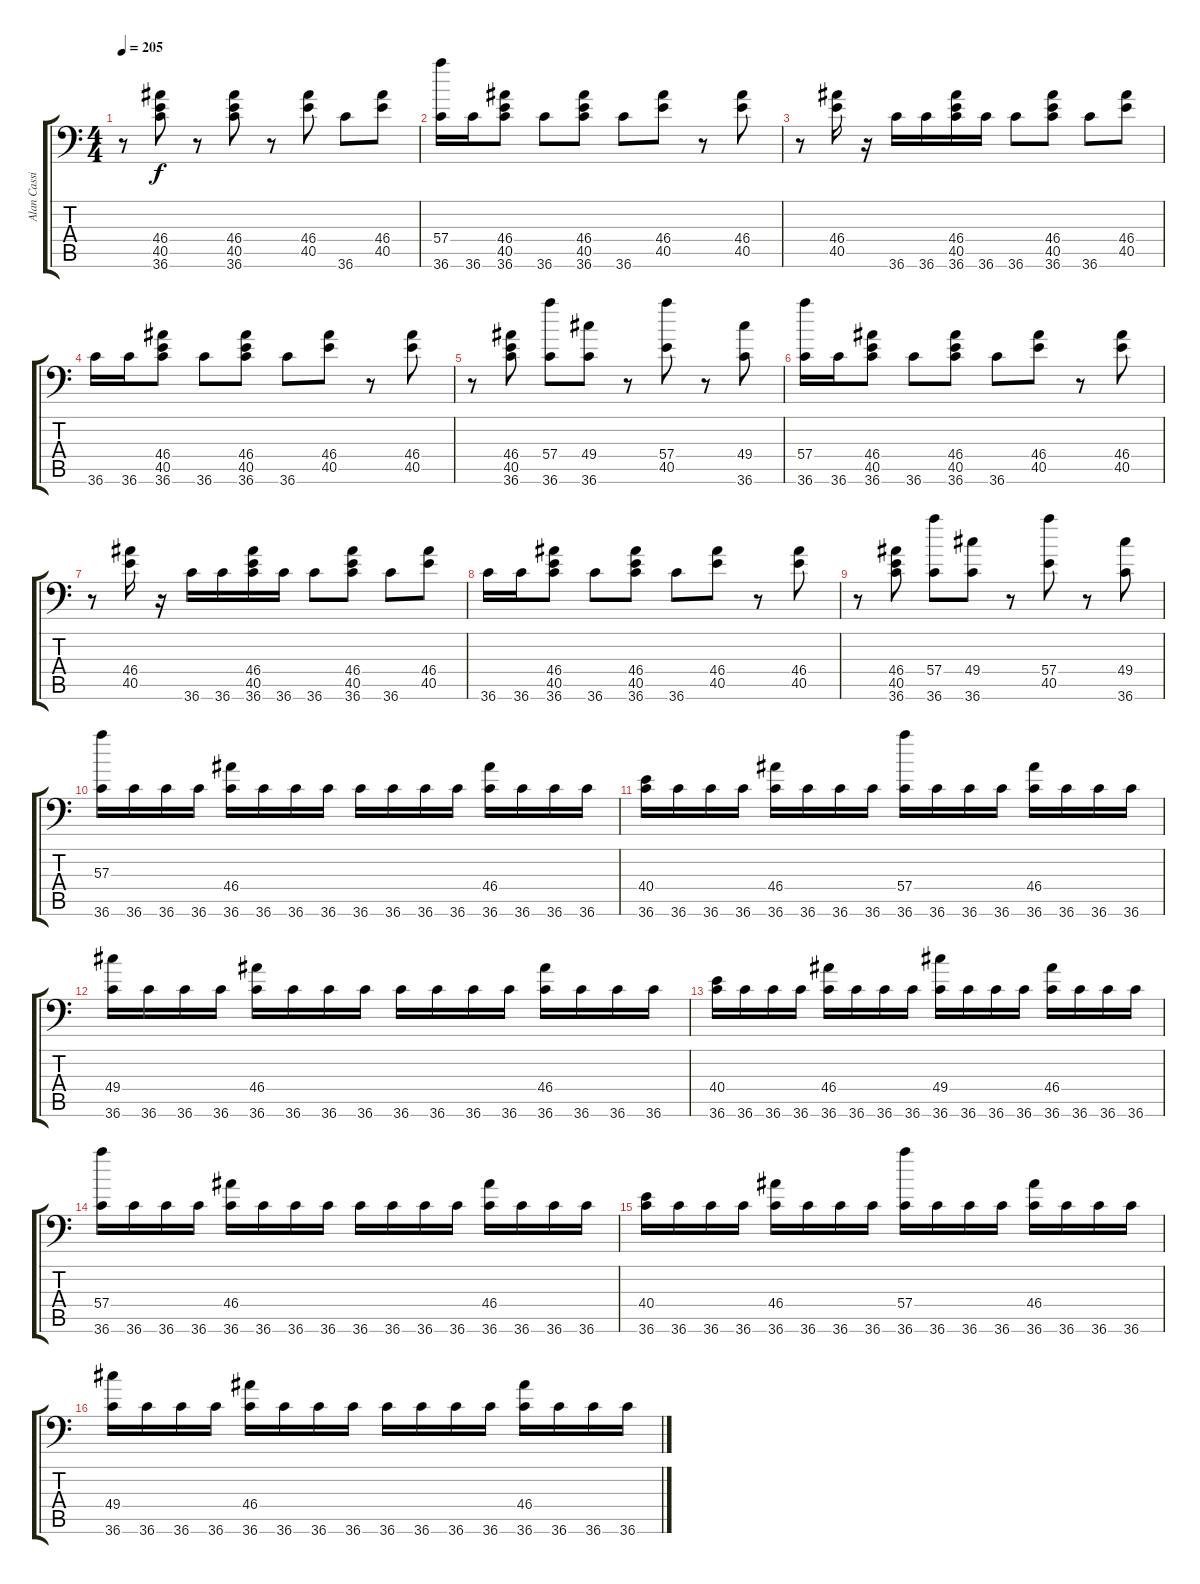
\track ("Alan Cassidy" "Alan Cassi") {instrument acousticgrandpiano}
\staff {score tabs}
\tuning (C-1 C-1 C-1 C-1 C-1 C-1) {hide}
\ts (4 4)
\tempo 205
\clef f4
\ks c
r.8{dy f} (46.4 40.5 36.6).8 r.8 (46.4 40.5 36.6).8 r.8 (46.4 40.5).8 36.6.8 (46.4 40.5).8 |
(57.4 36.6).16 36.6.16 (46.4 40.5 36.6).8 36.6.8 (46.4 40.5 36.6).8 36.6.8 (46.4 40.5).8 r.8 (46.4 40.5).8 |
r.8 (46.4 40.5).16 r.16 36.6.16 36.6.16 (46.4 40.5 36.6).16 36.6.16 36.6.8 (46.4 40.5 36.6).8 36.6.8 (46.4 40.5).8 |
36.6.16 36.6.16 (46.4 40.5 36.6).8 36.6.8 (46.4 40.5 36.6).8 36.6.8 (46.4 40.5).8 r.8 (46.4 40.5).8 |
r.8 (46.4 40.5 36.6).8 (57.4 36.6).8 (49.4 36.6).8 r.8 (57.4 40.5).8 r.8 (49.4 36.6).8 |
(57.4 36.6).16 36.6.16 (46.4 40.5 36.6).8 36.6.8 (46.4 40.5 36.6).8 36.6.8 (46.4 40.5).8 r.8 (46.4 40.5).8 |
r.8 (46.4 40.5).16 r.16 36.6.16 36.6.16 (46.4 40.5 36.6).16 36.6.16 36.6.8 (46.4 40.5 36.6).8 36.6.8 (46.4 40.5).8 |
36.6.16 36.6.16 (46.4 40.5 36.6).8 36.6.8 (46.4 40.5 36.6).8 36.6.8 (46.4 40.5).8 r.8 (46.4 40.5).8 |
r.8 (46.4 40.5 36.6).8 (57.4 36.6).8 (49.4 36.6).8 r.8 (57.4 40.5).8 r.8 (49.4 36.6).8 |
(57.3 36.6).16 36.6.16 36.6.16 36.6.16 (46.4 36.6).16 36.6.16 36.6.16 36.6.16 36.6.16 36.6.16 36.6.16 36.6.16 (46.4 36.6).16 36.6.16 36.6.16 36.6.16 |
(40.4 36.6).16 36.6.16 36.6.16 36.6.16 (46.4 36.6).16 36.6.16 36.6.16 36.6.16 (57.4 36.6).16 36.6.16 36.6.16 36.6.16 (46.4 36.6).16 36.6.16 36.6.16 36.6.16 |
(49.4 36.6).16 36.6.16 36.6.16 36.6.16 (46.4 36.6).16 36.6.16 36.6.16 36.6.16 36.6.16 36.6.16 36.6.16 36.6.16 (46.4 36.6).16 36.6.16 36.6.16 36.6.16 |
(40.4 36.6).16 36.6.16 36.6.16 36.6.16 (46.4 36.6).16 36.6.16 36.6.16 36.6.16 (49.4 36.6).16 36.6.16 36.6.16 36.6.16 (46.4 36.6).16 36.6.16 36.6.16 36.6.16 |
(57.4 36.6).16 36.6.16 36.6.16 36.6.16 (46.4 36.6).16 36.6.16 36.6.16 36.6.16 36.6.16 36.6.16 36.6.16 36.6.16 (46.4 36.6).16 36.6.16 36.6.16 36.6.16 |
(40.4 36.6).16 36.6.16 36.6.16 36.6.16 (46.4 36.6).16 36.6.16 36.6.16 36.6.16 (57.4 36.6).16 36.6.16 36.6.16 36.6.16 (46.4 36.6).16 36.6.16 36.6.16 36.6.16 |
(49.4 36.6).16 36.6.16 36.6.16 36.6.16 (46.4 36.6).16 36.6.16 36.6.16 36.6.16 36.6.16 36.6.16 36.6.16 36.6.16 (46.4 36.6).16 36.6.16 36.6.16 36.6.16
